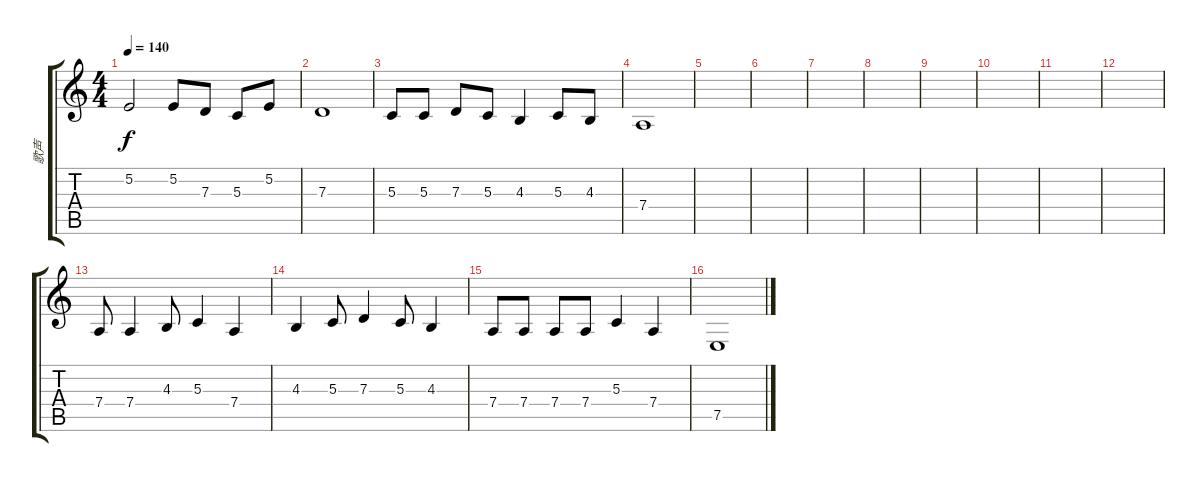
\track ("歌声" "歌声") {instrument lead1square}
\staff {score tabs}
\tuning (E4 B3 G3 D3 A2 E2) {hide}
\ts (4 4)
\tempo 140
\clef g2
\ks c
5.2.2{dy f} 5.2.8 7.3.8 5.3.8 5.2.8 |
7.3.1 |
5.3.8 5.3.8 7.3.8 5.3.8 4.3.4 5.3.8 4.3.8 |
7.4.1 |
|
|
|
|
|
|
|
|
7.4.8 7.4.4 4.3.8 5.3.4 7.4.4 |
4.3.4 5.3.8 7.3.4 5.3.8 4.3.4 |
7.4.8 7.4.8 7.4.8 7.4.8 5.3.4 7.4.4 |
7.5.1
